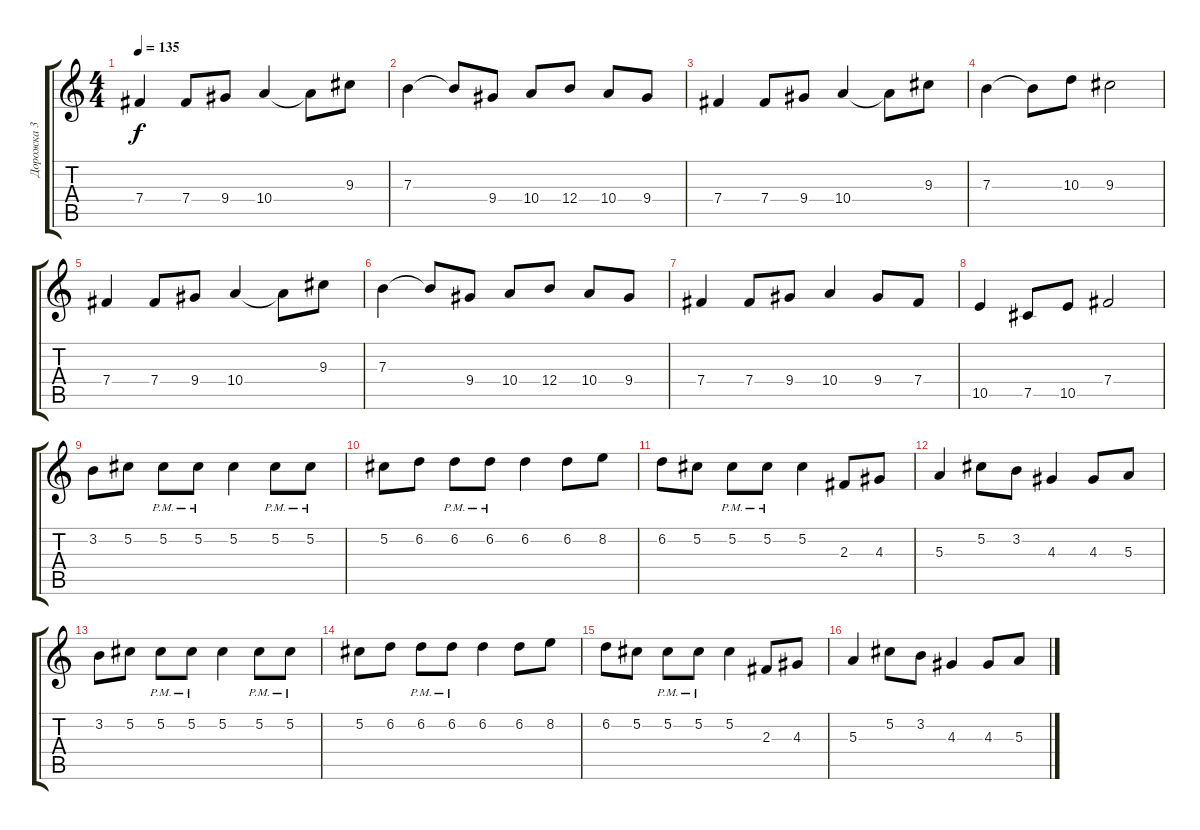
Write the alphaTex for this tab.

\track ("Дорожка 3" "Дорожка 3") {instrument overdrivenguitar}
\staff {score tabs}
\tuning (Db4 Ab3 E3 B2 Gb2 Db2) {hide}
\ts (4 4)
\tempo 135
\clef g2
\ks c
7.4.4{dy f} 7.4.8 9.4.8 10.4.4 10.4{t}.8 9.3.8 |
7.3.4 7.3{t}.8 9.4.8 10.4.8 12.4.8 10.4.8 9.4.8 |
7.4.4 7.4.8 9.4.8 10.4.4 10.4{t}.8 9.3.8 |
7.3.4 7.3{t}.8 10.3.8 9.3.2 |
7.4.4 7.4.8 9.4.8 10.4.4 10.4{t}.8 9.3.8 |
7.3.4 7.3{t}.8 9.4.8 10.4.8 12.4.8 10.4.8 9.4.8 |
7.4.4 7.4.8 9.4.8 10.4.4 9.4.8 7.4.8 |
10.5.4 7.5.8 10.5.8 7.4.2 |
3.2.8 5.2.8 5.2{pm}.8 5.2{pm}.8 5.2.4 5.2{pm}.8 5.2{pm}.8 |
5.2.8 6.2.8 6.2{pm}.8 6.2{pm}.8 6.2.4 6.2.8 8.2.8 |
6.2.8 5.2.8 5.2{pm}.8 5.2{pm}.8 5.2.4 2.3.8 4.3.8 |
5.3.4 5.2.8 3.2.8 4.3.4 4.3.8 5.3.8 |
3.2.8 5.2.8 5.2{pm}.8 5.2{pm}.8 5.2.4 5.2{pm}.8 5.2{pm}.8 |
5.2.8 6.2.8 6.2{pm}.8 6.2{pm}.8 6.2.4 6.2.8 8.2.8 |
6.2.8 5.2.8 5.2{pm}.8 5.2{pm}.8 5.2.4 2.3.8 4.3.8 |
5.3.4 5.2.8 3.2.8 4.3.4 4.3.8 5.3.8
